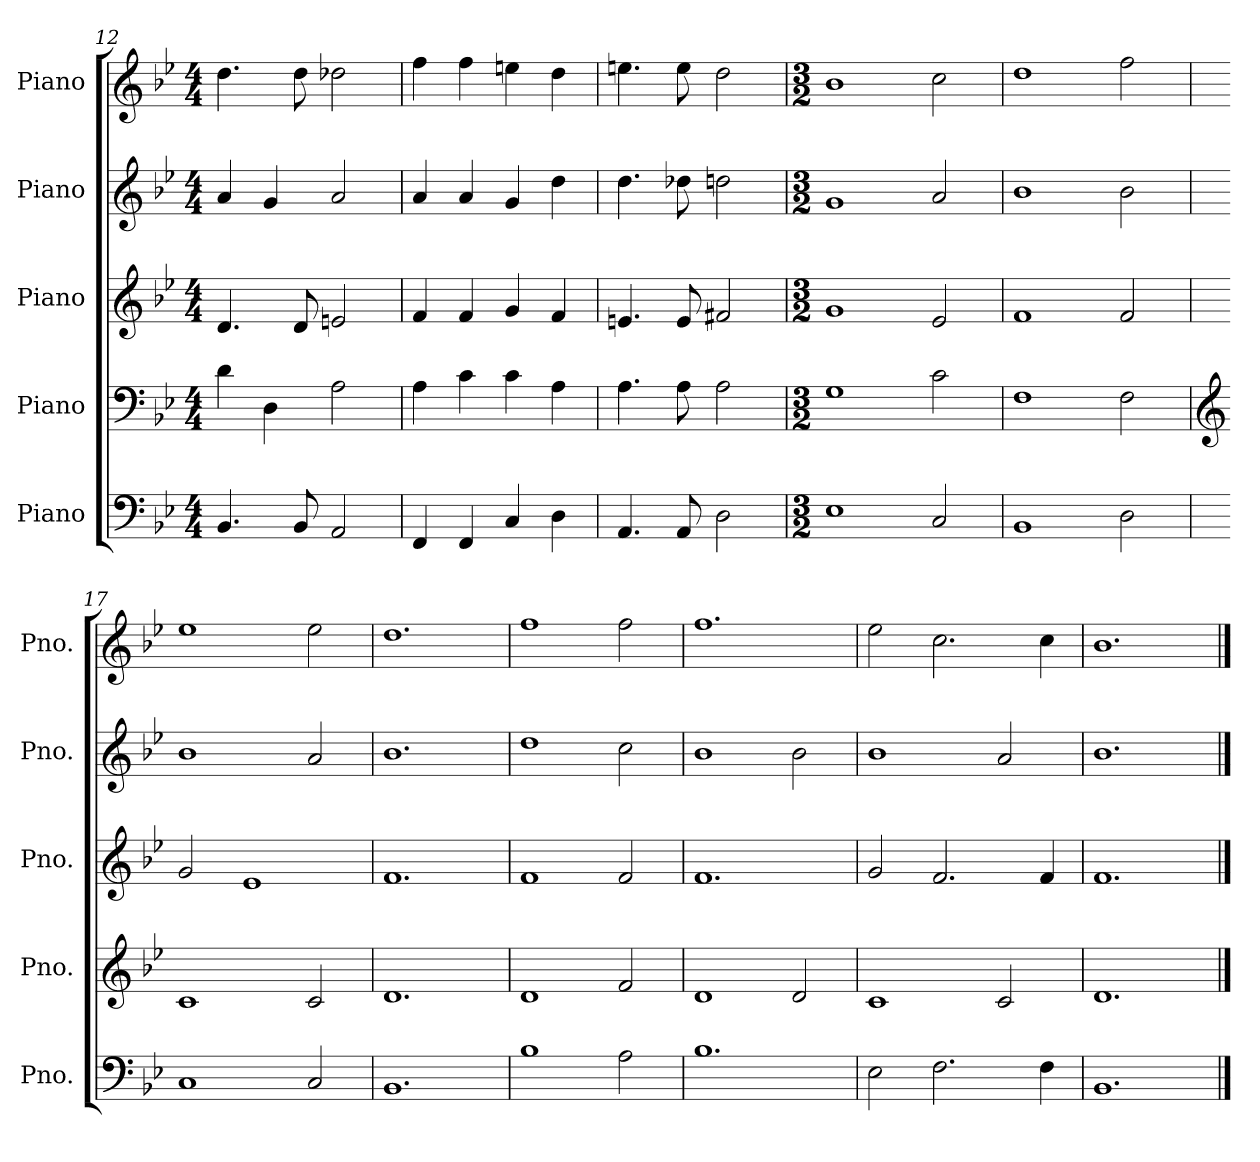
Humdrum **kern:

**kern	**kern	**kern	**kern	**kern
*part5	*part4	*part3	*part2	*part1
*staff5	*staff4	*staff3	*staff2	*staff1
*I"Piano	*I"Piano	*I"Piano	*I"Piano	*I"Piano
*I'Pno.	*I'Pno.	*I'Pno.	*I'Pno.	*I'Pno.
*clefF4	*clefF4	*clefG2	*clefG2	*clefG2
*k[b-e-]	*k[b-e-]	*k[b-e-]	*k[b-e-]	*k[b-e-]
*M4/4	*M4/4	*M4/4	*M4/4	*M4/4
=12	=12	=12	=12	=12
4.BB-/	4d\	4.d/	4a/	4.dd\
.	4D\	.	4g/	.
8BB-/	.	8d/	.	8dd\
2AA/	2A\	2en/	2a/	2dd-X\
=13	=13	=13	=13	=13
4FF/	4A\	4f/	4a/	4ff\
4FF/	4c\	4f/	4a/	4ff\
4C/	4c\	4g/	4g/	4een\
4D\	4A\	4f/	4dd\	4dd\
=14	=14	=14	=14	=14
4.AA/	4.A\	4.en/	4.dd\	4.een\
8AA/	8A\	8e/	8dd-X\	8ee\
2D\	2A\	2f#X/	2ddn\	2dd\
!!LO:PB:g=z
=15	=15	=15	=15	=15
*M3/2	*M3/2	*M3/2	*M3/2	*M3/2
1E-	1G	1g	1g	1b-
2C/	2c\	2e-/	2a/	2cc\
=16	=16	=16	=16	=16
1BB-	1F	1f	1b-	1dd
2D\	2F\	2f/	2b-\	2ff\
=17	=17	=17	=17	=17
*	*clefG2	*	*	*
1C	1c	2g/	1b-	1ee-
.	.	1e-	.	.
2C/	2c/	.	2a/	2ee-\
=18	=18	=18	=18	=18
1.BB-	1.d	1.f	1.b-	1.dd
=19	=19	=19	=19	=19
1B-	1d	1f	1dd	1ff
2A\	2f/	2f/	2cc\	2ff\
=20	=20	=20	=20	=20
1.B-	1d	1.f	1b-	1.ff
.	2d/	.	2b-\	.
=21	=21	=21	=21	=21
2E-\	1c	2g/	1b-	2ee-\
2.F\	.	2.f/	.	2.cc\
.	2c/	.	2a/	.
4F\	.	4f/	.	4cc\
=22	=22	=22	=22	=22
1.BB-	1.d	1.f	1.b-	1.b-
==	==	==	==	==
*-	*-	*-	*-	*-
